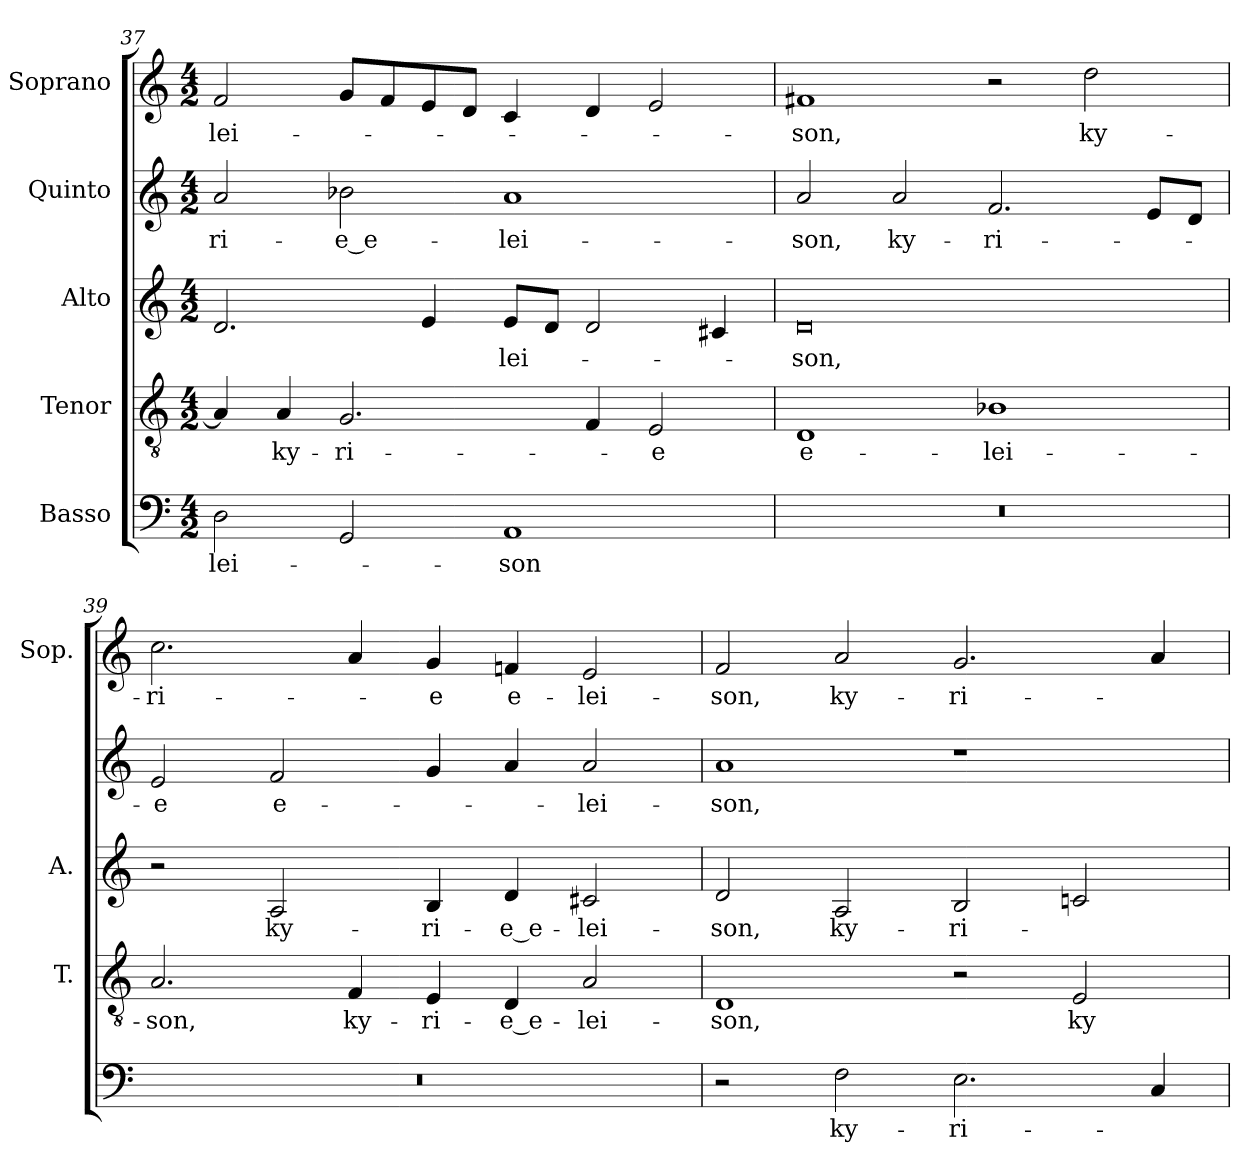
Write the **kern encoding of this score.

**kern	**text	**kern	**text	**kern	**text	**kern	**text	**kern	**text
*part5	*part5	*part4	*part4	*part3	*part3	*part2	*part2	*part1	*part1
*staff5	*staff5	*staff4	*staff4	*staff3	*staff3	*staff2	*staff2	*staff1	*staff1
*I"Basso	*	*I"Tenor	*	*I"Alto	*	*I"Quinto	*	*I"Soprano	*
*	*	*I'T.	*	*I'A.	*	*	*	*I'Sop.	*
*clefF4	*	*clefGv2	*	*clefG2	*	*clefG2	*	*clefG2	*
*	*	*ITrd7c12	*	*	*	*	*	*	*
*k[]	*	*k[]	*	*k[]	*	*k[]	*	*k[]	*
*C:	*	*C:	*	*C:	*	*C:	*	*C:	*
*M4/2	*	*M4/2	*	*M4/2	*	*M4/2	*	*M4/2	*
=37	=37	=37	=37	=37	=37	=37	=37	=37	=37
!	!LO:LY:b:color=#000000	!	!	!	!	!	!	!	!
!	!	!	!	!	!	!	!LO:LY:b:color=#000000	!	!
!	!	!	!	!	!	!	!	!	!LO:LY:b:color=#000000
2Di\	-lei-	4AAi/]	.	2.di/	.	2ai/	-ri-	2fi/	-lei-
!	!	!	!LO:LY:b:color=#000000	!	!	!	!	!	!
.	.	4AAi/	ky-	.	.	.	.	.	.
!	!	!	!LO:LY:b:color=#000000	!	!	!	!	!	!
!	!	!	!	!	!	!	!LO:LY:b:color=#000000	!	!
2GGi/	.	2.GGi/	-ri-	.	.	2b-Xi\	-e_e-	8gi/L	.
.	.	.	.	.	.	.	.	8fi/	.
.	.	.	.	4ei/	.	.	.	8ei/	.
.	.	.	.	.	.	.	.	8di/J	.
!	!LO:LY:b:color=#000000	!	!	!	!	!	!	!	!
!	!	!	!	!	!LO:LY:b:color=#000000	!	!	!	!
!	!	!	!	!	!	!	!LO:LY:b:color=#000000	!	!
1AAi	-son	.	.	8ei/L	-lei-	1ai	-lei-	4ci/	.
.	.	.	.	8di/J	.	.	.	.	.
.	.	4FFi/	.	2di/	.	.	.	4di/	.
!	!	!	!LO:LY:b:color=#000000	!	!	!	!	!	!
.	.	2EEi/	-e	.	.	.	.	2ei/	.
.	.	.	.	4c#Xi/	.	.	.	.	.
=38	=38	=38	=38	=38	=38	=38	=38	=38	=38
!LO:N:vis=1	!	!	!	!	!	!	!	!	!
!	!	!	!LO:LY:b:color=#000000	!	!	!	!	!	!
!	!	!	!	!	!LO:LY:b:color=#000000	!	!	!	!
!	!	!	!	!	!	!	!LO:LY:b:color=#000000	!	!
!	!	!	!	!	!	!	!	!	!LO:LY:b:color=#000000
0r	.	1DDi	e-	0di	-son,	2ai/	-son,	1f#Xi	-son,
!	!	!	!	!	!	!	!LO:LY:b:color=#000000	!	!
.	.	.	.	.	.	2ai/	ky-	.	.
!	!	!	!LO:LY:b:color=#000000	!	!	!	!	!	!
!	!	!	!	!	!	!	!LO:LY:b:color=#000000	!	!
.	.	1BB-Xi	-lei-	.	.	2.fi/	-ri-	2r	.
!	!	!	!	!	!	!	!	!	!LO:LY:b:color=#000000
.	.	.	.	.	.	.	.	2ddi\	ky-
.	.	.	.	.	.	8ei/L	.	.	.
.	.	.	.	.	.	8di/J	.	.	.
=39	=39	=39	=39	=39	=39	=39	=39	=39	=39
!LO:N:vis=1	!	!	!	!	!	!	!	!	!
!	!	!	!LO:LY:b:color=#000000	!	!	!	!	!	!
!	!	!	!	!	!	!	!LO:LY:b:color=#000000	!	!
!	!	!	!	!	!	!	!	!	!LO:LY:b:color=#000000
0r	.	2.AAi/	-son,	2r	.	2ei/	-e	2.cci\	-ri-
!	!	!	!	!	!LO:LY:b:color=#000000	!	!	!	!
!	!	!	!	!	!	!	!LO:LY:b:color=#000000	!	!
.	.	.	.	2Ai/	ky-	2fi/	e-	.	.
!	!	!	!LO:LY:b:color=#000000	!	!	!	!	!	!
.	.	4FFi/	ky-	.	.	.	.	4ai/	.
!	!	!	!LO:LY:b:color=#000000	!	!	!	!	!	!
!	!	!	!	!	!LO:LY:b:color=#000000	!	!	!	!
!	!	!	!	!	!	!	!	!	!LO:LY:b:color=#000000
.	.	4EEi/	-ri-	4Bi/	-ri-	4gi/	.	4gi/	-e
!	!	!	!LO:LY:b:color=#000000	!	!	!	!	!	!
!	!	!	!	!	!LO:LY:b:color=#000000	!	!	!	!
!	!	!	!	!	!	!	!	!	!LO:LY:b:color=#000000
.	.	4DDi/	-e_e-	4di/	-e_e-	4ai/	.	4fni/	e-
!	!	!	!LO:LY:b:color=#000000	!	!	!	!	!	!
!	!	!	!	!	!LO:LY:b:color=#000000	!	!	!	!
!	!	!	!	!	!	!	!LO:LY:b:color=#000000	!	!
!	!	!	!	!	!	!	!	!	!LO:LY:b:color=#000000
.	.	2AAi/	-lei-	2c#Xi/	-lei-	2ai/	-lei-	2ei/	-lei-
=40	=40	=40	=40	=40	=40	=40	=40	=40	=40
!	!	!	!LO:LY:b:color=#000000	!	!	!	!	!	!
!	!	!	!	!	!LO:LY:b:color=#000000	!	!	!	!
!	!	!	!	!	!	!	!LO:LY:b:color=#000000	!	!
!	!	!	!	!	!	!	!	!	!LO:LY:b:color=#000000
2r	.	1DDi	-son,	2di/	-son,	1ai	-son,	2fi/	-son,
!	!LO:LY:b:color=#000000	!	!	!	!	!	!	!	!
!	!	!	!	!	!LO:LY:b:color=#000000	!	!	!	!
!	!	!	!	!	!	!	!	!	!LO:LY:b:color=#000000
2Fi\	ky-	.	.	2Ai/	ky-	.	.	2ai/	ky-
!	!LO:LY:b:color=#000000	!	!	!	!	!	!	!	!
!	!	!	!	!	!LO:LY:b:color=#000000	!	!	!	!
!	!	!	!	!	!	!	!	!	!LO:LY:b:color=#000000
2.Ei\	-ri-	2r	.	2Bi/	-ri-	1r	.	2.gi/	-ri-
!	!	!	!LO:LY:b:color=#000000	!	!	!	!	!	!
.	.	2EEi/	ky-	2cni/	.	.	.	.	.
4Ci/	.	.	.	.	.	.	.	4ai/	.
=	=	=	=	=	=	=	=	=	=
*-	*-	*-	*-	*-	*-	*-	*-	*-	*-
